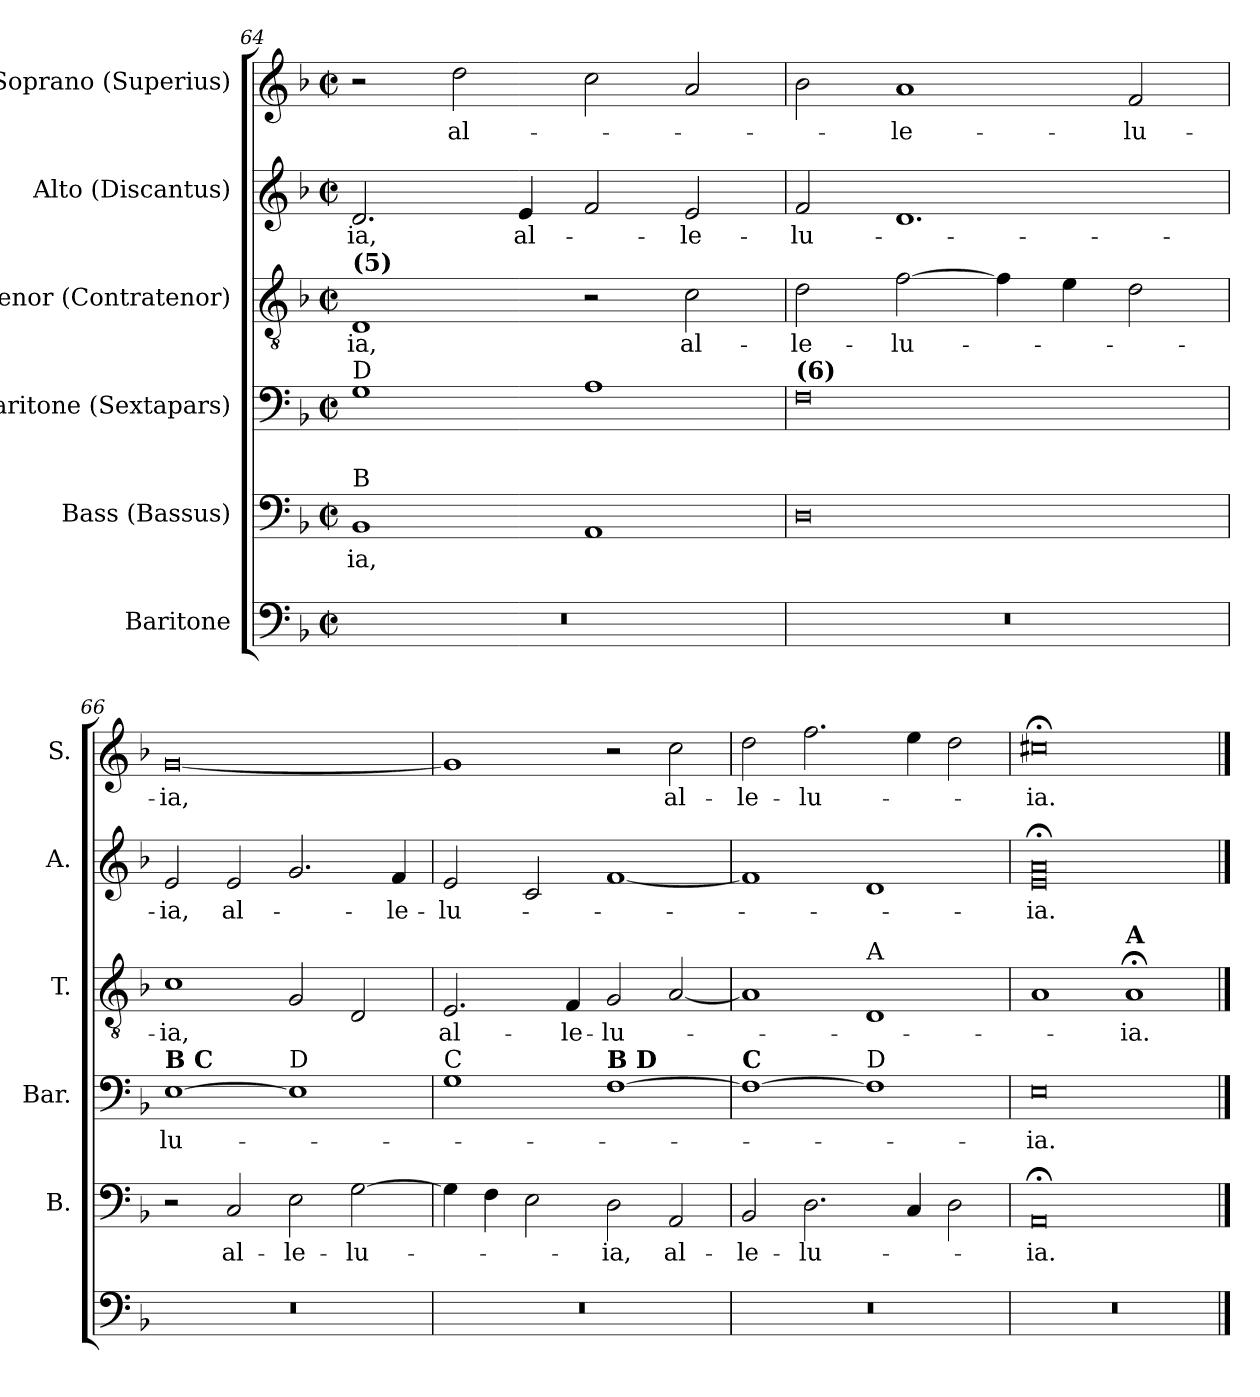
**kern	**kern	**text	**kern	**text	**kern	**text	**kern	**text	**kern	**text
*part6	*part5	*part5	*part4	*part4	*part3	*part3	*part2	*part2	*part1	*part1
*staff6	*staff5	*staff5	*staff4	*staff4	*staff3	*staff3	*staff2	*staff2	*staff1	*staff1
*I"Baritone	*I"Bass (Bassus)	*	*I"Baritone (Sextapars)	*	*I"Tenor (Contratenor)	*	*I"Alto (Discantus)	*	*I"Soprano (Superius)	*
*	*I'B.	*	*I'Bar.	*	*I'T.	*	*I'A.	*	*I'S.	*
*clefF4	*clefF4	*	*clefF4	*	*clefGv2	*	*clefG2	*	*clefG2	*
*k[b-]	*k[b-]	*	*k[b-]	*	*k[b-]	*	*k[b-]	*	*k[b-]	*
*M2/1	*M2/1	*	*M2/1	*	*M2/1	*	*M2/1	*	*M2/1	*
*met(c|)	*met(c|)	*	*met(c|)	*	*met(c|)	*	*met(c|)	*	*met(c|)	*
=64	=64	=64	=64	=64	=64	=64	=64	=64	=64	=64
!	!	!	!	!	!LO:TX:a:B:t=(5)	!	!	!	!	!
!	!	!	!LO:TX:a:t=D	!	!	!	!	!	!	!
!	!LO:TX:a:t=B	!	!	!	!	!	!	!	!	!
!	!	!LO:LY:b	!	!	!	!LO:LY:b	!	!LO:LY:b	!	!
0r	1BB-	-ia,	1G	.	1D	-ia,	2.d/	-ia,	2r	.
!	!	!	!	!	!	!	!	!	!	!LO:LY:b
.	.	.	.	.	.	.	.	.	2dd\	al-
!	!	!	!	!	!	!	!	!LO:LY:b	!	!
.	.	.	.	.	.	.	4e/	al-	.	.
.	1AA	.	1A	.	2r	.	2f/	.	2cc\	.
!	!	!	!	!	!	!LO:LY:b	!	!LO:LY:b	!	!
.	.	.	.	.	2c\	al-	2e/	-le-	2a/	.
=65	=65	=65	=65	=65	=65	=65	=65	=65	=65	=65
!	!	!	!LO:TX:a:B:t=(6)	!	!	!	!	!	!	!
!	!	!	!	!	!	!LO:LY:b	!	!LO:LY:b	!	!
0r	0D	.	0F	.	2d\	-le-	2f/	-lu-	2b-\	.
!	!	!	!	!	!	!LO:LY:b	!	!	!	!LO:LY:b
.	.	.	.	.	[2f\	-lu-	1.d	.	1a	-le-
.	.	.	.	.	4f\]	.	.	.	.	.
.	.	.	.	.	4e\	.	.	.	.	.
!	!	!	!	!	!	!	!	!	!	!LO:LY:b
.	.	.	.	.	2d\	.	.	.	2f/	-lu-
=66	=66	=66	=66	=66	=66	=66	=66	=66	=66	=66
!	!	!	!LO:TX:a:B:t=B C	!	!	!	!	!	!	!
!	!	!	!	!LO:LY:b	!	!LO:LY:b	!	!LO:LY:b	!	!LO:LY:b
0r	2r	.	[1E	-lu-	1c	-ia,	2e/	-ia,	[0g	-ia,
!	!	!LO:LY:b	!	!	!	!	!	!LO:LY:b	!	!
.	2C/	al-	.	.	.	.	2e/	al-	.	.
!	!	!	!LO:TX:a:t=D	!	!	!	!	!	!	!
!	!	!LO:LY:b	!	!	!	!	!	!	!	!
.	2E\	-le-	1E]	.	2G/	.	2.g/	.	.	.
!	!	!LO:LY:b	!	!	!	!	!	!	!	!
.	[2G\	-lu-	.	.	2D/	.	.	.	.	.
!	!	!	!	!	!	!	!	!LO:LY:b	!	!
.	.	.	.	.	.	.	4f/	-le-	.	.
!!LO:PB:g=z
=67	=67	=67	=67	=67	=67	=67	=67	=67	=67	=67
!	!	!	!LO:TX:a:t=C	!	!	!	!	!	!	!
!	!	!	!	!	!	!LO:LY:b	!	!LO:LY:b	!	!
0r	4G\]	.	1G	.	2.E/	al-	2e/	-lu-	1g]	.
.	4F\	.	.	.	.	.	.	.	.	.
.	2E\	.	.	.	.	.	2c/	.	.	.
!	!	!	!	!	!	!LO:LY:b	!	!	!	!
.	.	.	.	.	4F/	-le-	.	.	.	.
!	!	!	!LO:TX:a:B:t=B D	!	!	!	!	!	!	!
!	!	!LO:LY:b	!	!	!	!LO:LY:b	!	!	!	!
.	2D\	-ia,	[1F	.	2G/	-lu-	[1f	.	2r	.
!	!	!LO:LY:b	!	!	!	!	!	!	!	!LO:LY:b
.	2AA/	al-	.	.	[2A/	.	.	.	2cc\	al-
=68	=68	=68	=68	=68	=68	=68	=68	=68	=68	=68
!	!	!	!LO:TX:a:B:t=C	!	!	!	!	!	!	!
!	!	!LO:LY:b	!	!	!	!	!	!	!	!LO:LY:b
0r	2BB-/	-le-	1F_	.	1A]	.	1f]	.	2dd\	-le-
!	!	!LO:LY:b	!	!	!	!	!	!	!	!LO:LY:b
.	2.D\	-lu-	.	.	.	.	.	.	2.ff\	-lu-
!	!	!	!	!	!LO:TX:a:t=A	!	!	!	!	!
!	!	!	!LO:TX:a:t=D	!	!	!	!	!	!	!
.	.	.	1F]	.	1D	.	1d	.	.	.
.	4C/	.	.	.	.	.	.	.	4ee\	.
.	2D\	.	.	.	.	.	.	.	2dd\	.
=69	=69	=69	=69	=69	=69	=69	=69	=69	=69	=69
!	!	!LO:LY:b	!	!LO:LY:b	!	!	!	!LO:LY:b	!	!LO:LY:b
0r	0AA;<	-ia.	0E	-ia.	1A	.	0e;< 0a;<	-ia.	0cc#X;<	-ia.
!	!	!	!	!	!LO:TX:a:B:t=A	!	!	!	!	!
!	!	!	!	!	!	!LO:LY:b	!	!	!	!
.	.	.	.	.	1A;<	-ia.	.	.	.	.
==	==	==	==	==	==	==	==	==	==	==
*-	*-	*-	*-	*-	*-	*-	*-	*-	*-	*-
